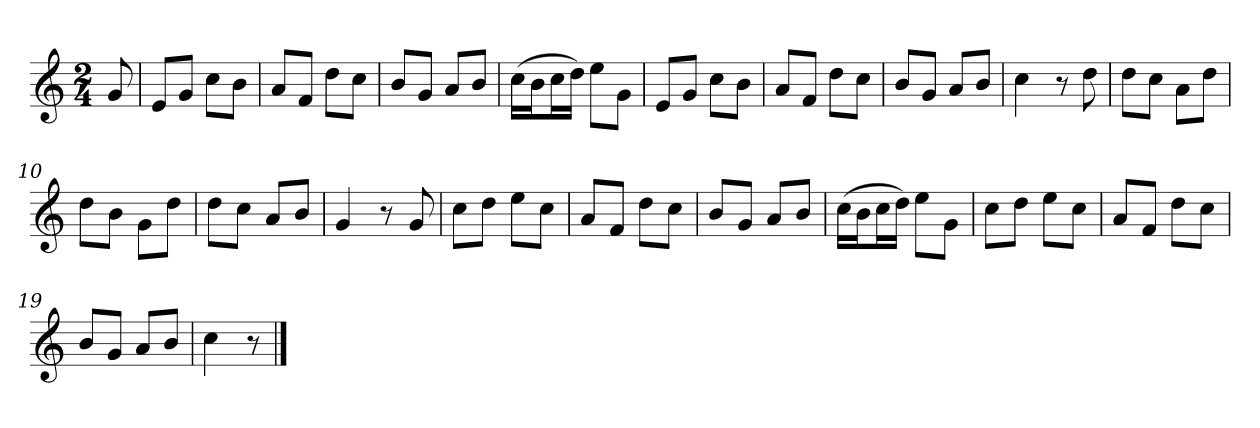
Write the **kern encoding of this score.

**kern
*part1
*staff1
*clefG2
*k[]
*C:
*M2/4
*MM120
=
8g
=1
8e/L
8g/J
8cc\L
8b\J
=2
8a/L
8f/J
8dd\L
8cc\J
=3
8b/L
8g/J
8a/L
8b/J
=4
(16cc\LL
16b\J
16cc\L
16dd\JJ)
8ee\L
8g\J
=5
8e/L
8g/J
8cc\L
8b\J
=6
8a/L
8f/J
8dd\L
8cc\J
=7
8b/L
8g/J
8a/L
8b/J
=8
4cc
8r
8dd
=9
8dd\L
8cc\J
8a\L
8dd\J
=10
8dd\L
8b\J
8g\L
8dd\J
=11
8dd\L
8cc\J
8a/L
8b/J
=12
4g
8r
8g
=13
8cc\L
8dd\J
8ee\L
8cc\J
=14
8a/L
8f/J
8dd\L
8cc\J
=15
8b/L
8g/J
8a/L
8b/J
=16
(16cc\LL
16b\J
16cc\L
16dd\JJ)
8ee\L
8g\J
=17
8cc\L
8dd\J
8ee\L
8cc\J
=18
8a/L
8f/J
8dd\L
8cc\J
=19
8b/L
8g/J
8a/L
8b/J
=20
4cc
8r
==
*-
